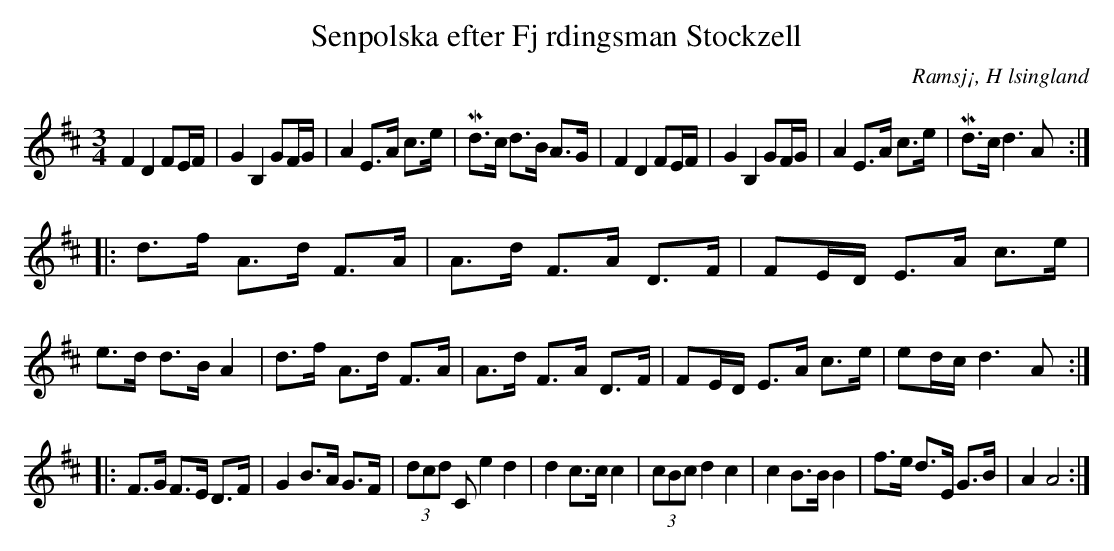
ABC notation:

X:1
T: Senpolska efter Fj rdingsman Stockzell
O: Ramsj¡, H lsingland
M:3/4
L:1/8
K:D
F2 D2 FE/F/|G2 B,2 GF/G/| A2 E>A c>e|Md>c d>B A>G|F2 D2 FE/F/|G2 B,2 GF/G/| A2 E>A c>e|Md>c d2>A2:|
|:d>f A>d F>A| A>d F>A D>F|FE/D/ E>A c>e|e>d d>B A2|d>f A>d F>A| A>d F>A D>F|FE/D/ E>A c>e|ed/c/ d2>A2:|
|:F>G F>E D>F|G2 B>A G>F|(3dcd Ce2 d2|d2 c>c c2|(3cBc d2 c2|c2 B>B B2|f>e d>E G>B|A2 A4:|
